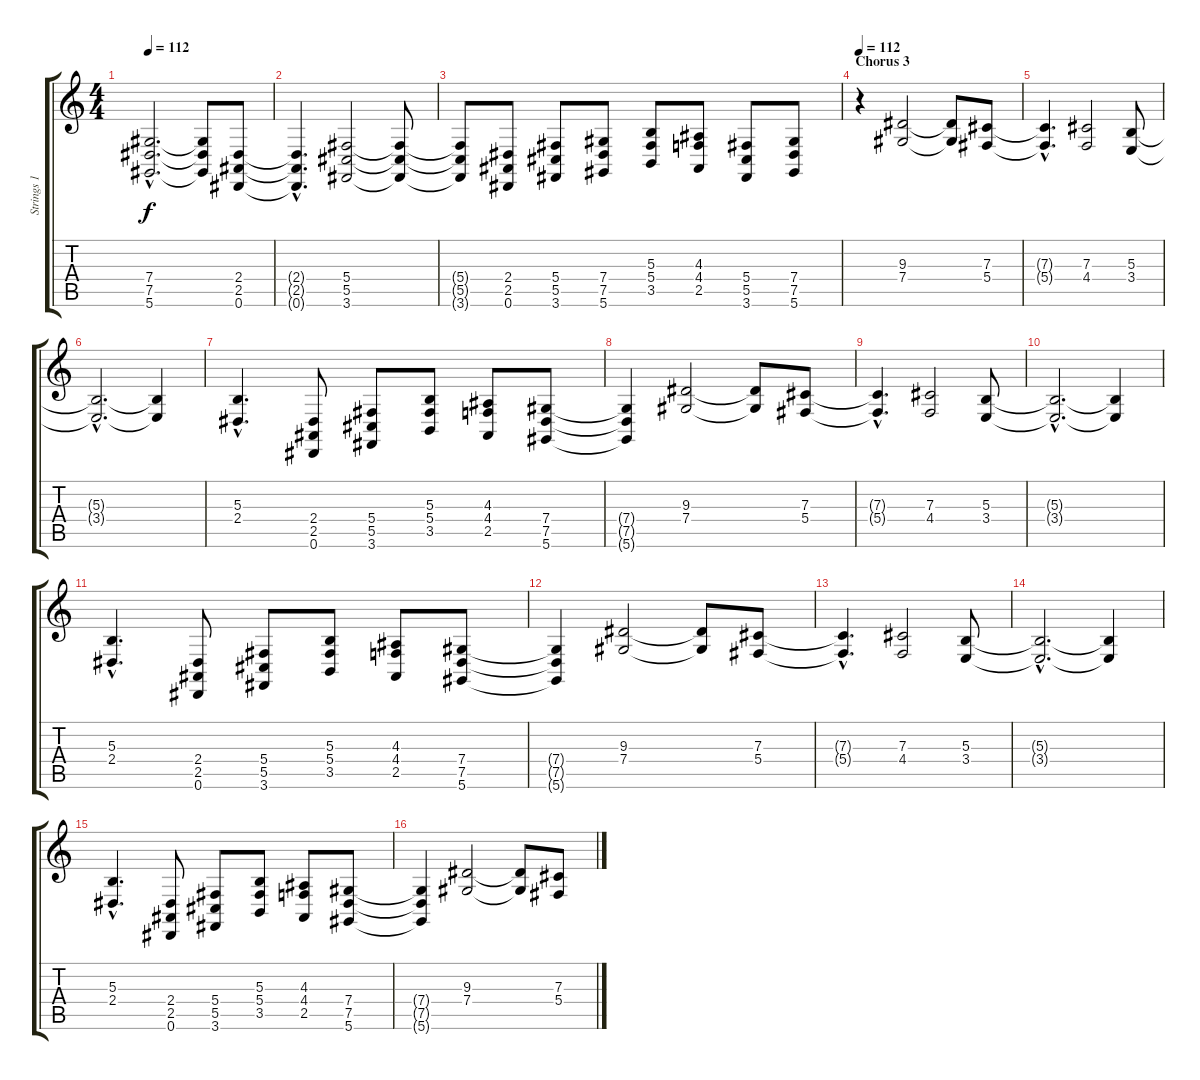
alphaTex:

\track ("Strings 1" "Strings 1") {instrument stringensemble1}
\staff {score tabs}
\tuning (Eb4 Bb3 Gb3 Db3 Ab2 Eb2) {hide}
\ts (4 4)
\tempo 112
\clef g2
\ks c
(7.4{hac} 7.5{hac} 5.6{hac}).2{d dy f} (7.4{t} 7.5{t} 5.6{t}).8 (2.4 2.5 0.6).8 |
(2.4{hac t} 2.5{hac t} 0.6{hac t}).4{d} (5.4 5.5 3.6).2 (5.4{t} 5.5{t} 3.6{t}).8 |
(5.4{t} 5.5{t} 3.6{t}).8 (2.4 2.5 0.6).8 (5.4 5.5 3.6).8 (7.4 7.5 5.6).8 (5.3 5.4 3.5).8 (4.3 4.4 2.5).8 (5.4 5.5 3.6).8 (7.4 7.5 5.6).8 |
\section ("" "Chorus 3")
\tempo 112
r.4{volume 16 balance 2} (9.3 7.4).2 (9.3{t} 7.4{t}).8 (7.3 5.4).8 |
(7.3{hac t} 5.4{hac t}).4{d} (7.3 4.4).2 (5.3 3.4).8 |
(5.3{hac t} 3.4{hac t}).2{d} (5.3{t} 3.4{t}).4 |
(5.3{hac} 2.4{hac}).4{d} (2.4 2.5 0.6).8 (5.4 5.5 3.6).8 (5.3 5.4 3.5).8 (4.3 4.4 2.5).8 (7.4 7.5 5.6).8 |
(7.4{t} 7.5{t} 5.6{t}).4 (9.3 7.4).2 (9.3{t} 7.4{t}).8 (7.3 5.4).8 |
(7.3{hac t} 5.4{hac t}).4{d} (7.3 4.4).2 (5.3 3.4).8 |
(5.3{hac t} 3.4{hac t}).2{d} (5.3{t} 3.4{t}).4 |
(5.3{hac} 2.4{hac}).4{d} (2.4 2.5 0.6).8 (5.4 5.5 3.6).8 (5.3 5.4 3.5).8 (4.3 4.4 2.5).8 (7.4 7.5 5.6).8 |
(7.4{t} 7.5{t} 5.6{t}).4 (9.3 7.4).2 (9.3{t} 7.4{t}).8 (7.3 5.4).8 |
(7.3{hac t} 5.4{hac t}).4{d} (7.3 4.4).2 (5.3 3.4).8 |
(5.3{hac t} 3.4{hac t}).2{d} (5.3{t} 3.4{t}).4 |
(5.3{hac} 2.4{hac}).4{d} (2.4 2.5 0.6).8 (5.4 5.5 3.6).8 (5.3 5.4 3.5).8 (4.3 4.4 2.5).8 (7.4 7.5 5.6).8 |
(7.4{t} 7.5{t} 5.6{t}).4 (9.3 7.4).2 (9.3{t} 7.4{t}).8 (7.3 5.4).8
